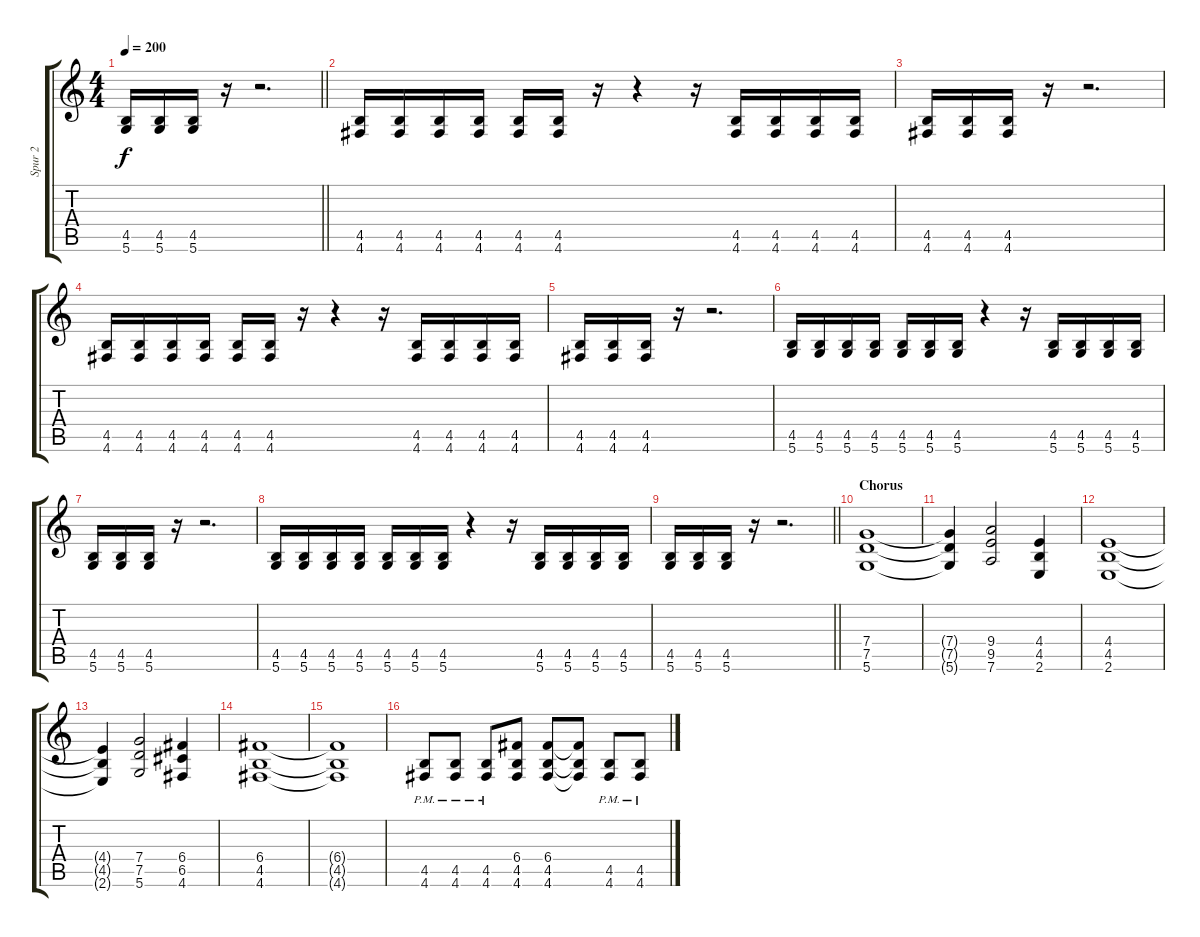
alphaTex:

\track ("Spur 2" "Spur 2") {instrument distortionguitar}
\staff {score tabs}
\tuning (D4 A3 F3 C3 G2 D2) {hide}
\ts (4 4)
\tempo 200
\clef g2
\barLineRight lightlight
\ks c
(4.5 5.6).16{dy f} (4.5 5.6).16 (4.5 5.6).16 r.16 r.2{d} |
(4.5 4.6).16 (4.5 4.6).16 (4.5 4.6).16 (4.5 4.6).16 (4.5 4.6).16 (4.5 4.6).16 r.16 r.4 r.16 (4.5 4.6).16 (4.5 4.6).16 (4.5 4.6).16 (4.5 4.6).16 |
(4.5 4.6).16 (4.5 4.6).16 (4.5 4.6).16 r.16 r.2{d} |
(4.5 4.6).16 (4.5 4.6).16 (4.5 4.6).16 (4.5 4.6).16 (4.5 4.6).16 (4.5 4.6).16 r.16 r.4 r.16 (4.5 4.6).16 (4.5 4.6).16 (4.5 4.6).16 (4.5 4.6).16 |
(4.5 4.6).16 (4.5 4.6).16 (4.5 4.6).16 r.16 r.2{d} |
(4.5 5.6).16 (4.5 5.6).16 (4.5 5.6).16 (4.5 5.6).16 (4.5 5.6).16 (4.5 5.6).16 (4.5 5.6).16 r.4 r.16 (4.5 5.6).16 (4.5 5.6).16 (4.5 5.6).16 (4.5 5.6).16 |
(4.5 5.6).16 (4.5 5.6).16 (4.5 5.6).16 r.16 r.2{d} |
(4.5 5.6).16 (4.5 5.6).16 (4.5 5.6).16 (4.5 5.6).16 (4.5 5.6).16 (4.5 5.6).16 (4.5 5.6).16 r.4 r.16 (4.5 5.6).16 (4.5 5.6).16 (4.5 5.6).16 (4.5 5.6).16 |
\barLineRight lightlight
(4.5 5.6).16 (4.5 5.6).16 (4.5 5.6).16 r.16 r.2{d} |
\section ("" "Chorus")
(7.4 7.5 5.6).1 |
(7.4{t} 7.5{t} 5.6{t}).4 (9.4 9.5 7.6).2 (4.4 4.5 2.6).4 |
(4.4 4.5 2.6).1 |
(4.4{t} 4.5{t} 2.6{t}).4 (7.4 7.5 5.6).2 (6.4 6.5 4.6).4 |
(6.4 4.5 4.6).1 |
(6.4{t} 4.5{t} 4.6{t}).1 |
(4.5{pm} 4.6{pm}).8 (4.5{pm} 4.6{pm}).8 (4.5{pm} 4.6{pm}).8 (6.4 4.5 4.6).8 (6.4 4.5 4.6).8 (6.4{t} 4.5{t} 4.6{t}).8 (4.5{pm} 4.6{pm}).8 (4.5{pm} 4.6{pm}).8
